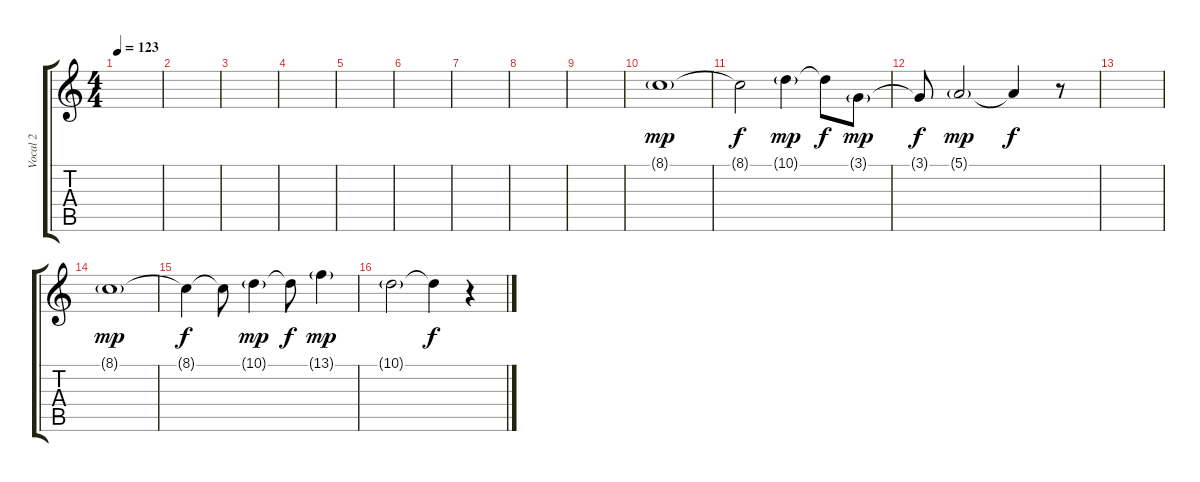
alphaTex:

\track ("Vocal 2" "Vocal 2") {instrument lead6voice}
\staff {score tabs}
\tuning (E4 B3 G3 D3 A2 E2) {hide}
\ts (4 4)
\tempo 123
\clef g2
\ks c
|
|
|
|
|
|
|
|
|
8.1{g}.1{dy mp} |
8.1{t}.2{dy f} 10.1{g}.4{dy mp} 10.1{t}.8{dy f} 3.1{g}.8{dy mp} |
3.1{t}.8{dy f} 5.1{g}.2{dy mp} 5.1{t}.4{dy f} r.8 |
|
8.1{g}.1{dy mp} |
8.1{t}.4{dy f} 8.1{t}.8 10.1{g}.4{dy mp} 10.1{t}.8{dy f} 13.1{g}.4{dy mp} |
10.1{g}.2 10.1{t}.4{dy f} r.4
